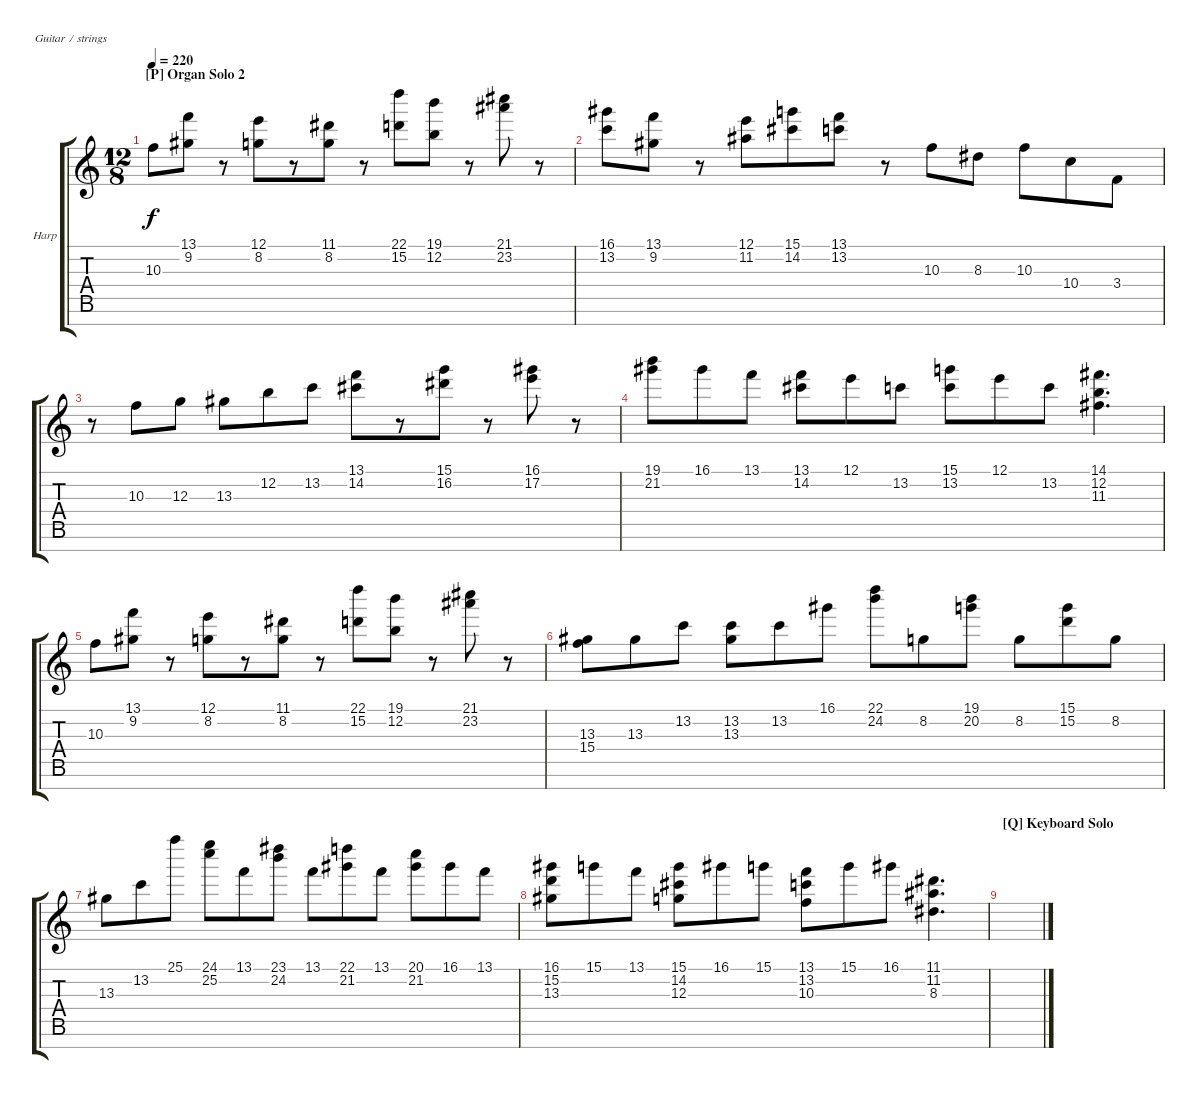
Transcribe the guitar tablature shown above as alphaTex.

\defaultSystemsLayout 4
\bracketExtendMode groupsimilarinstruments
\firstSystemTrackNameOrientation horizontal
\otherSystemsTrackNameOrientation horizontal
\track ("Harp" "Harp") {instrument electricguitarclean}
\staff {score tabs}
\tuning (E4 B3 G3 D3 A2 E2 B1)
\ts (12 8)
\section ("P" "Organ Solo 2")
\tempo 220
\clef g2
\ks c
10.3.8{dy f} (9.2 13.1).8 r.8 (12.1 8.2).8 r.8 (8.2 11.1).8 r.8 (22.1 15.2).8 (12.2 19.1).8 r.8 (21.1 23.2).8 r.8 |
(13.2 16.1).8 (13.1 9.2).8 r.8 (11.2 12.1).8 (15.1 14.2).8 (13.2 13.1).8 r.8 10.3.8 8.3.8 10.3.8 10.4.8 3.4.8 |
r.8 10.3.8 12.3.8 13.3.8 12.2.8 13.2.8 (14.2 13.1).8 r.8 (15.1 16.2).8 r.8 (17.2 16.1).8 r.8 |
(19.1 21.2).8 16.1.8 13.1.8 (13.1 14.2).8 12.1.8 13.2.8 (13.2 15.1).8 12.1.8 13.2.8 (11.3 12.2 14.1).4{d} |
10.3.8 (9.2 13.1).8 r.8 (12.1 8.2).8 r.8 (8.2 11.1).8 r.8 (22.1 15.2).8 (12.2 19.1).8 r.8 (21.1 23.2).8 r.8 |
(13.3 15.4).8 13.3.8 13.2.8 (13.2 13.3).8 13.2.8 16.1.8 (22.1 24.2).8 8.2.8 (19.1 20.2).8 8.2.8 (15.1 15.2).8 8.2.8 |
13.3.8 13.2.8 25.1.8 (24.1 25.2).8 13.1.8 (23.1 24.2).8 13.1.8 (22.1 21.2).8 13.1.8 (20.1 21.2).8 16.1.8 13.1.8 |
(16.1 15.2 13.3).8 15.1.8 13.1.8 (15.1 14.2 12.3).8 16.1.8 15.1.8 (13.1 13.2 10.3).8 15.1.8 16.1.8 (11.1 11.2 8.3).4{d} |
\section ("Q" "Keyboard Solo")
